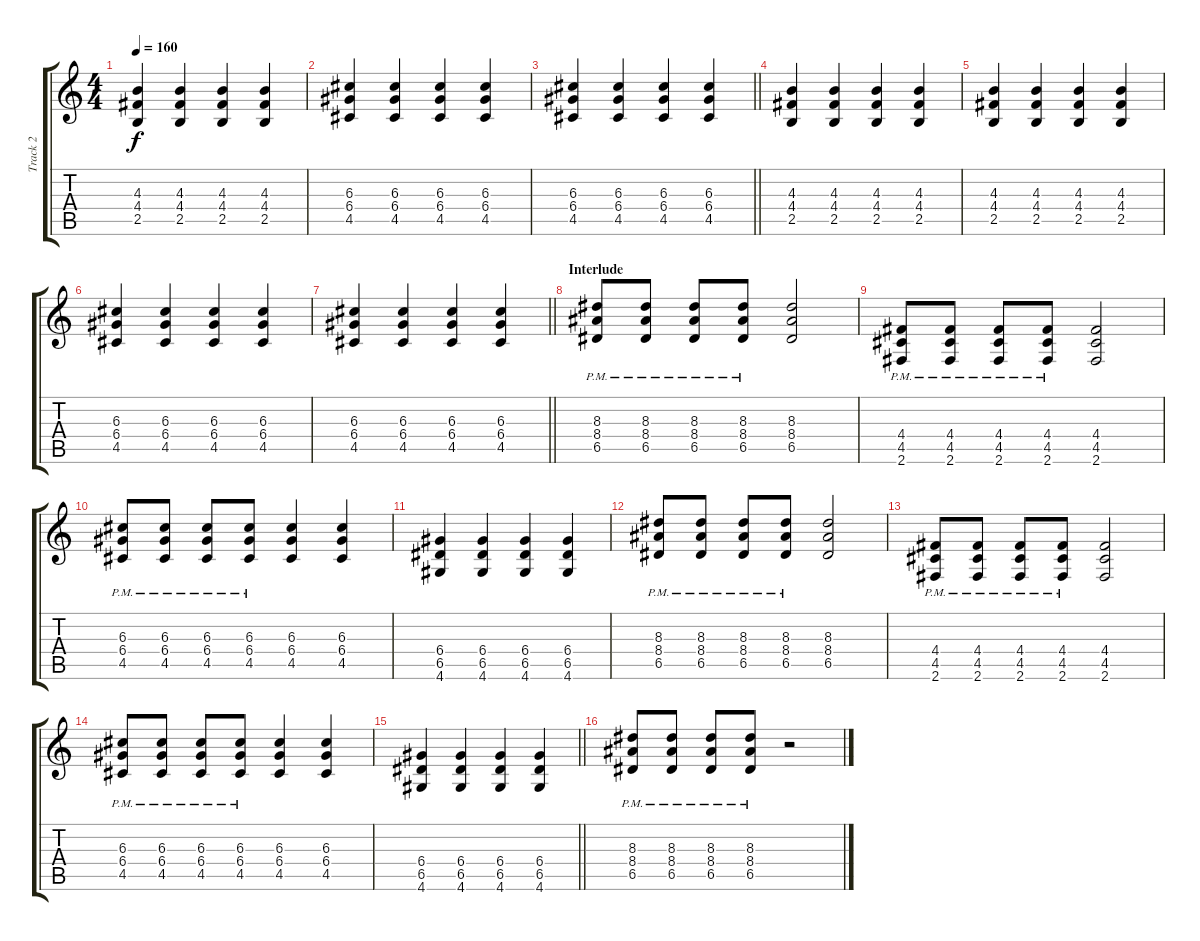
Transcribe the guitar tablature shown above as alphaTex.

\track ("Track 2" "Track 2") {instrument distortionguitar}
\staff {score tabs}
\tuning (E4 B3 G3 D3 A2 E2) {hide}
\ts (4 4)
\tempo 160
\clef g2
\ks c
(4.3 4.4 2.5).4{dy f} (4.3 4.4 2.5).4 (4.3 4.4 2.5).4 (4.3 4.4 2.5).4 |
(6.3 6.4 4.5).4 (6.3 6.4 4.5).4 (6.3 6.4 4.5).4 (6.3 6.4 4.5).4 |
\barLineRight lightlight
(6.3 6.4 4.5).4 (6.3 6.4 4.5).4 (6.3 6.4 4.5).4 (6.3 6.4 4.5).4 |
(4.3 4.4 2.5).4 (4.3 4.4 2.5).4 (4.3 4.4 2.5).4 (4.3 4.4 2.5).4 |
(4.3 4.4 2.5).4 (4.3 4.4 2.5).4 (4.3 4.4 2.5).4 (4.3 4.4 2.5).4 |
(6.3 6.4 4.5).4 (6.3 6.4 4.5).4 (6.3 6.4 4.5).4 (6.3 6.4 4.5).4 |
\barLineRight lightlight
(6.3 6.4 4.5).4 (6.3 6.4 4.5).4 (6.3 6.4 4.5).4 (6.3 6.4 4.5).4 |
\section ("" "Interlude")
(8.3{pm} 8.4{pm} 6.5{pm}).8 (8.3{pm} 8.4{pm} 6.5{pm}).8 (8.3{pm} 8.4{pm} 6.5{pm}).8 (8.3{pm} 8.4{pm} 6.5{pm}).8 (8.3 8.4 6.5).2 |
(4.4{pm} 4.5{pm} 2.6).8 (4.4{pm} 4.5{pm} 2.6).8 (4.4{pm} 4.5{pm} 2.6).8 (4.4{pm} 4.5{pm} 2.6).8 (4.4 4.5 2.6).2 |
(6.3{pm} 6.4{pm} 4.5{pm}).8 (6.3{pm} 6.4{pm} 4.5{pm}).8 (6.3{pm} 6.4{pm} 4.5{pm}).8 (6.3{pm} 6.4{pm} 4.5{pm}).8 (6.3 6.4 4.5).4 (6.3 6.4 4.5).4 |
(6.4 6.5 4.6).4 (6.4 6.5 4.6).4 (6.4 6.5 4.6).4 (6.4 6.5 4.6).4 |
(8.3{pm} 8.4{pm} 6.5{pm}).8 (8.3{pm} 8.4{pm} 6.5{pm}).8 (8.3{pm} 8.4{pm} 6.5{pm}).8 (8.3{pm} 8.4{pm} 6.5{pm}).8 (8.3 8.4 6.5).2 |
(4.4{pm} 4.5{pm} 2.6).8 (4.4{pm} 4.5{pm} 2.6).8 (4.4{pm} 4.5{pm} 2.6).8 (4.4{pm} 4.5{pm} 2.6).8 (4.4 4.5 2.6).2 |
(6.3{pm} 6.4{pm} 4.5{pm}).8 (6.3{pm} 6.4{pm} 4.5{pm}).8 (6.3{pm} 6.4{pm} 4.5{pm}).8 (6.3{pm} 6.4{pm} 4.5{pm}).8 (6.3 6.4 4.5).4 (6.3 6.4 4.5).4 |
\barLineRight lightlight
(6.4 6.5 4.6).4 (6.4 6.5 4.6).4 (6.4 6.5 4.6).4 (6.4 6.5 4.6).4 |
(8.3{pm} 8.4{pm} 6.5{pm}).8 (8.3{pm} 8.4{pm} 6.5{pm}).8 (8.3{pm} 8.4{pm} 6.5{pm}).8 (8.3{pm} 8.4{pm} 6.5{pm}).8 r.2
